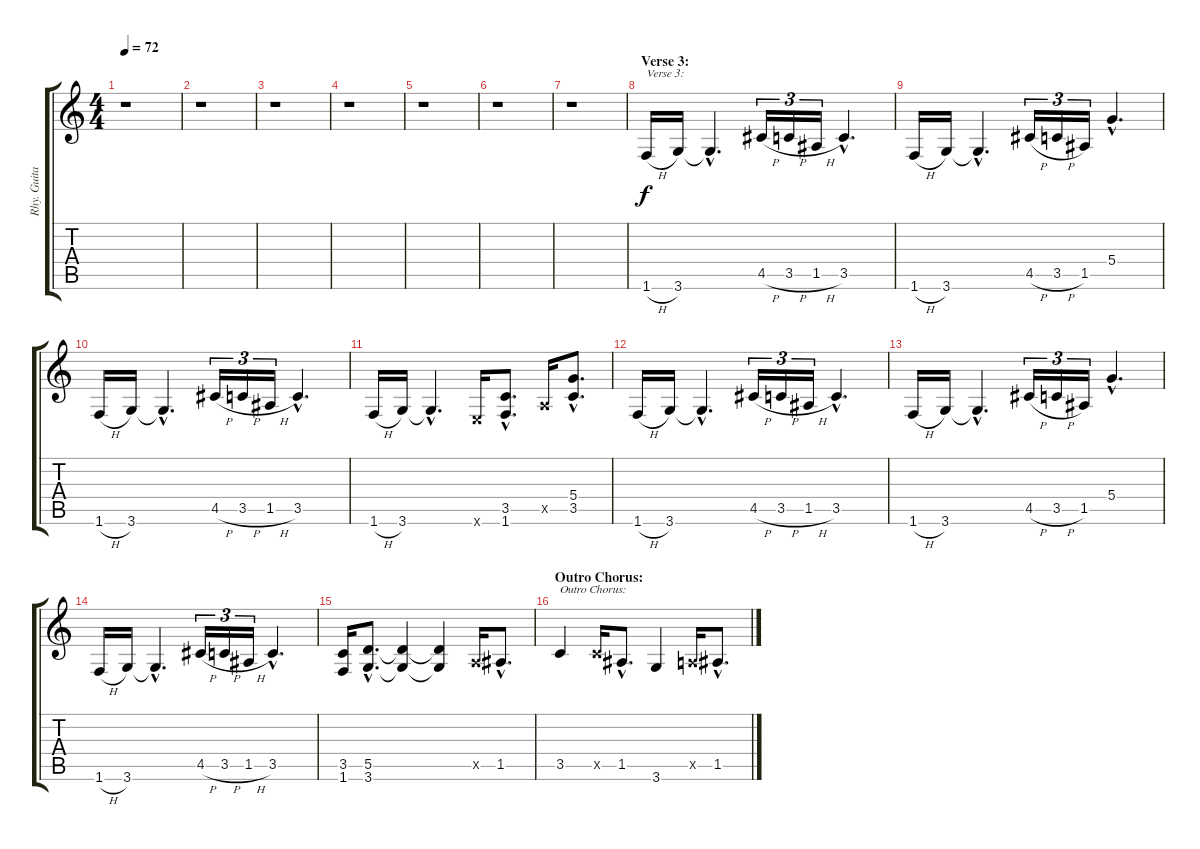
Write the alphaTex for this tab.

\track ("Rhy. Guitar 2" "Rhy. Guita") {instrument distortionguitar}
\staff {score tabs}
\tuning (E4 B3 G3 D3 A2 E2) {hide}
\ts (4 4)
\tempo 72
\clef g2
\ks c
r.1{dy f} |
r.1 |
r.1 |
r.1 |
r.1 |
r.1 |
r.1 |
\section ("" "Verse 3:")
1.6{h}.16{txt "Verse 3:"} 3.6.16 3.6{hac t}.4{d} 4.5{h}.16{tu (3 2)} 3.5{h}.16{tu (3 2)} 1.5{h}.16{tu (3 2)} 3.5{hac}.4{d} |
1.6{h}.16 3.6.16 3.6{hac t}.4{d} 4.5{h}.16{tu (3 2)} 3.5{h}.16{tu (3 2)} 1.5.16{tu (3 2)} 5.4{hac}.4{d} |
1.6{h}.16 3.6.16 3.6{hac t}.4{d} 4.5{h}.16{tu (3 2)} 3.5{h}.16{tu (3 2)} 1.5{h}.16{tu (3 2)} 3.5{hac}.4{d} |
1.6{h}.16 3.6.16 3.6{hac t}.4{d} 0.6{x}.16 (3.5{hac} 1.6{hac}).8{d} 0.5{x}.16 (5.4{hac} 3.5{hac}).8{d} |
1.6{h}.16 3.6.16 3.6{hac t}.4{d} 4.5{h}.16{tu (3 2)} 3.5{h}.16{tu (3 2)} 1.5{h}.16{tu (3 2)} 3.5{hac}.4{d} |
1.6{h}.16 3.6.16 3.6{hac t}.4{d} 4.5{h}.16{tu (3 2)} 3.5{h}.16{tu (3 2)} 1.5.16{tu (3 2)} 5.4{hac}.4{d} |
1.6{h}.16 3.6.16 3.6{hac t}.4{d} 4.5{h}.16{tu (3 2)} 3.5{h}.16{tu (3 2)} 1.5{h}.16{tu (3 2)} 3.5{hac}.4{d} |
(3.5 1.6).16 (5.5{hac} 3.6{hac}).8{d} (5.5{t} 3.6{t}).4 (5.5{t} 3.6{t}).4 0.5{x}.16 1.5{hac}.8{d} |
\section ("" "Outro Chorus:")
3.5.4{txt "Outro Chorus:"} 3.5{x}.16 1.5{hac}.8{d} 3.6.4 0.5{x}.16 1.5{hac}.8{d}
